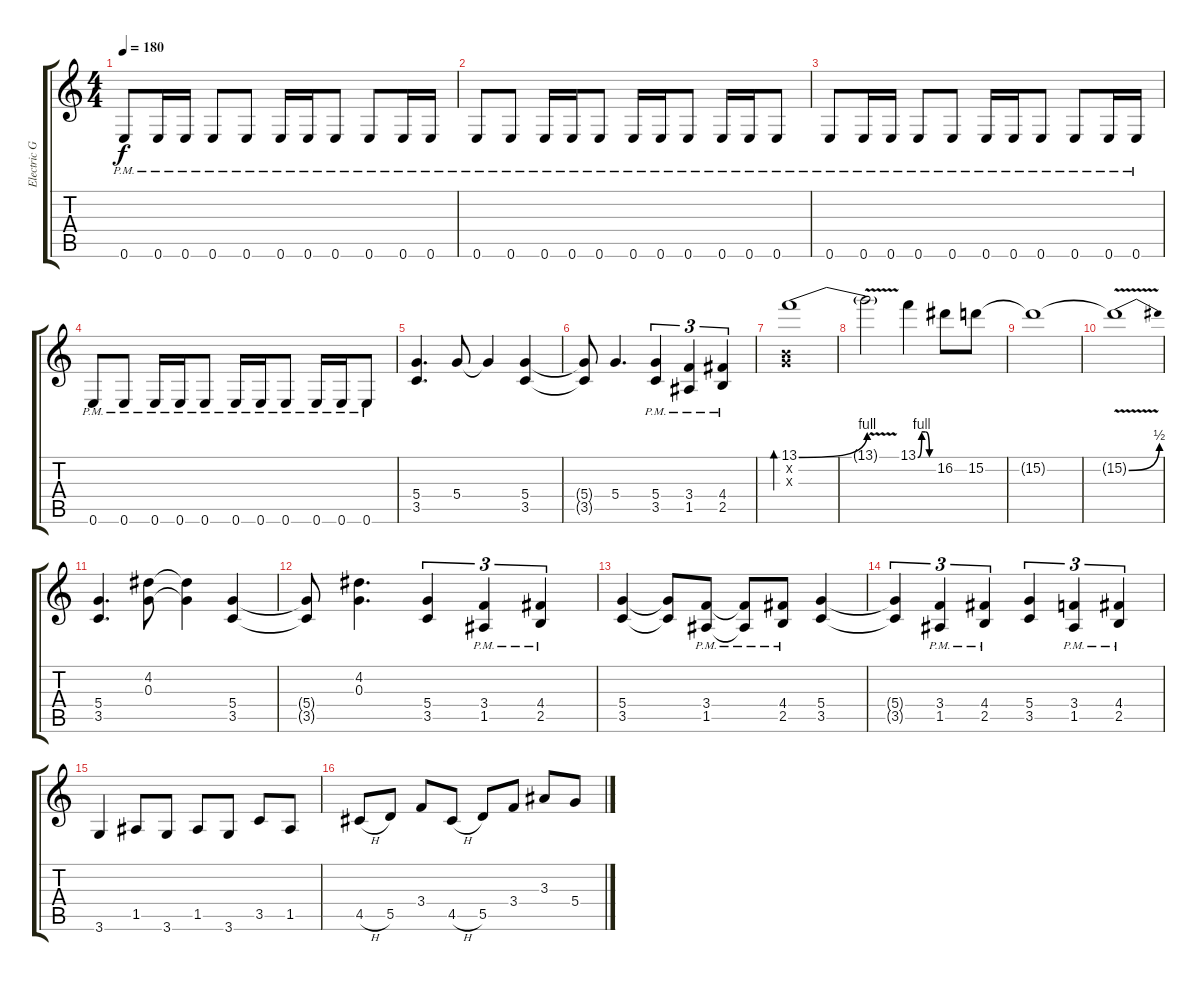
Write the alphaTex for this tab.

\track ("Electric Guitar (Pitrelli)" "Electric G") {instrument distortionguitar}
\staff {score tabs}
\tuning (E4 B3 G3 D3 A2 E2) {hide}
\ts (4 4)
\tempo 180
\clef g2
\ks c
0.6{pm}.8{dy f} 0.6{pm}.16 0.6{pm}.16 0.6{pm}.8 0.6{pm}.8 0.6{pm}.16 0.6{pm}.16 0.6{pm}.8 0.6{pm}.8 0.6{pm}.16 0.6{pm}.16 |
0.6{pm}.8 0.6{pm}.8 0.6{pm}.16 0.6{pm}.16 0.6{pm}.8 0.6{pm}.16 0.6{pm}.16 0.6{pm}.8 0.6{pm}.16 0.6{pm}.16 0.6{pm}.8 |
0.6{pm}.8 0.6{pm}.16 0.6{pm}.16 0.6{pm}.8 0.6{pm}.8 0.6{pm}.16 0.6{pm}.16 0.6{pm}.8 0.6{pm}.8 0.6{pm}.16 0.6{pm}.16 |
0.6{pm}.8 0.6{pm}.8 0.6{pm}.16 0.6{pm}.16 0.6{pm}.8 0.6{pm}.16 0.6{pm}.16 0.6{pm}.8 0.6{pm}.16 0.6{pm}.16 0.6{pm}.8 |
(5.4 3.5).4{d} 5.4.8 5.4{t}.4 (5.4 3.5).4 |
(5.4{t} 3.5{t}).8 5.4.4{d} (5.4{pm} 3.5{pm}).4{tu (3 2)} (3.4{pm} 1.5{pm}).4{tu (3 2)} (4.4{pm} 2.5{pm}).4{tu (3 2)} |
(13.1{be (bend 0 0 60 4)} 0.2{x} 0.3{x}).1{bd 120} |
13.1{v t}.2 13.1{be (custom 0 0 15 4 30 4 45 0 60 0)}.4 16.2.8 15.2.8 |
15.2{t}.1 |
15.2{be (bend 0 0 60 2) v t}.1 |
(5.4 3.5).4{d} (4.2 0.3).8 (4.2{t} 0.3{t}).4 (5.4 3.5).4 |
(5.4{t} 3.5{t}).8 (4.2 0.3).4{d} (5.4 3.5).4{tu (3 2)} (3.4{pm} 1.5{pm}).4{tu (3 2)} (4.4{pm} 2.5{pm}).4{tu (3 2)} |
(5.4 3.5).4 (5.4{t} 3.5{t}).8 (3.4{pm} 1.5{pm}).8 (3.4{pm t} 1.5{pm t}).8 (4.4{pm} 2.5{pm}).8 (5.4 3.5).4 |
(5.4{t} 3.5{t}).4{tu (3 2)} (3.4{pm} 1.5{pm}).4{tu (3 2)} (4.4{pm} 2.5{pm}).4{tu (3 2)} (5.4 3.5).4{tu (3 2)} (3.4{pm} 1.5{pm}).4{tu (3 2)} (4.4{pm} 2.5{pm}).4{tu (3 2)} |
3.6.4 1.5.8 3.6.8 1.5.8 3.6.8 3.5.8 1.5.8 |
4.5{h}.8 5.5.8 3.4.8 4.5{h}.8 5.5.8 3.4.8 3.3.8 5.4.8
